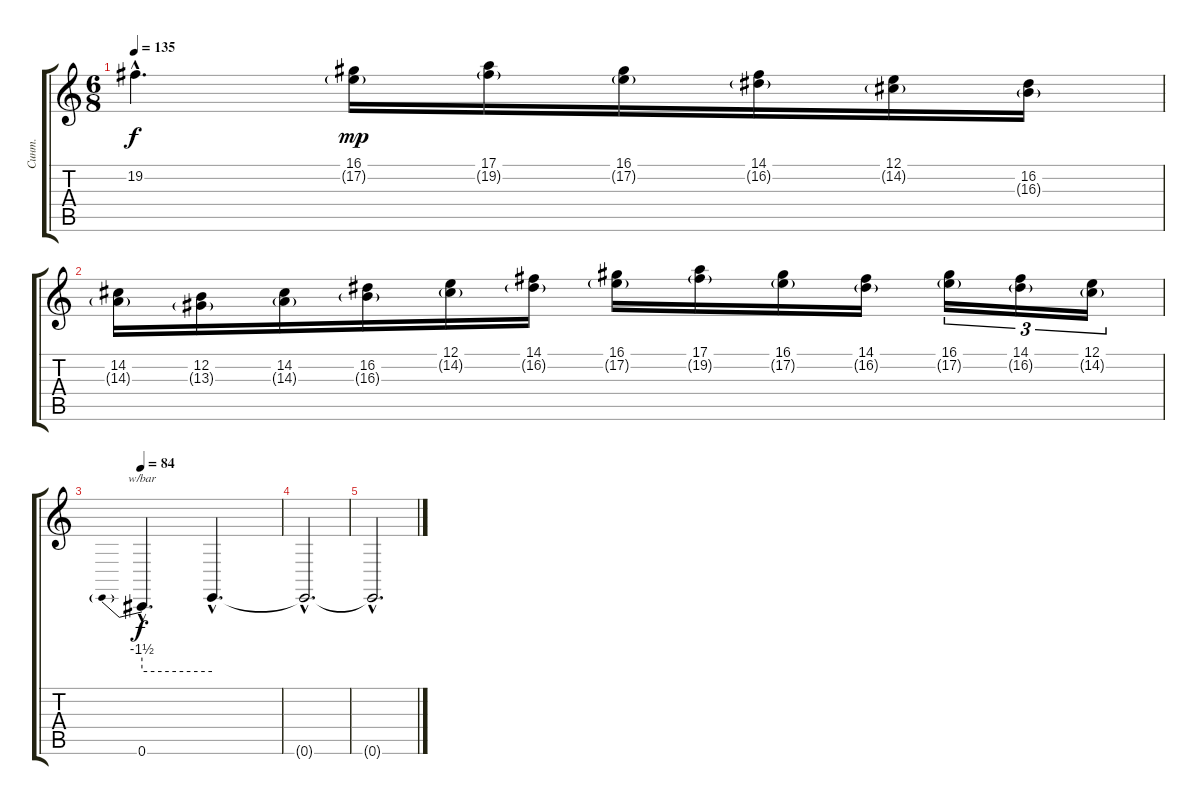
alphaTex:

\track ("Синт." "Синт.") {instrument stringensemble1}
\staff {score tabs}
\tuning (E4 B3 G3 D3 A2 E2) {hide}
\ts (6 8)
\tempo 135
\clef g2
\ks c
19.2{hac}.4{d dy f} (16.1 17.2{g}).16{dy mp} (17.1 19.2{g}).16 (16.1 17.2{g}).16 (14.1 16.2{g}).16 (12.1 14.2{g}).16 (16.2 16.3{g}).16 |
(14.2 14.3{g}).16 (12.2 13.3{g}).16 (14.2 14.3{g}).16 (16.2 16.3{g}).16 (12.1 14.2{g}).16 (14.1 16.2{g}).16 (16.1 17.2{g}).16 (17.1 19.2{g}).16 (16.1 17.2{g}).16 (14.1 16.2{g}).16 (16.1 17.2{g}).16{tu (3 2)} (14.1 16.2{g}).16{tu (3 2)} (12.1 14.2{g}).16{tu (3 2)} |
\section ("" "")
\tempo 84
0.6{hac}.4{d tbe (predive default 0 -6 60 -6) dy f volume 9 balance 9 instrument applause} 0.6{hac t}.4{d volume 0} |
0.6{hac t}.2{d} |
0.6{hac t}.2{d}
